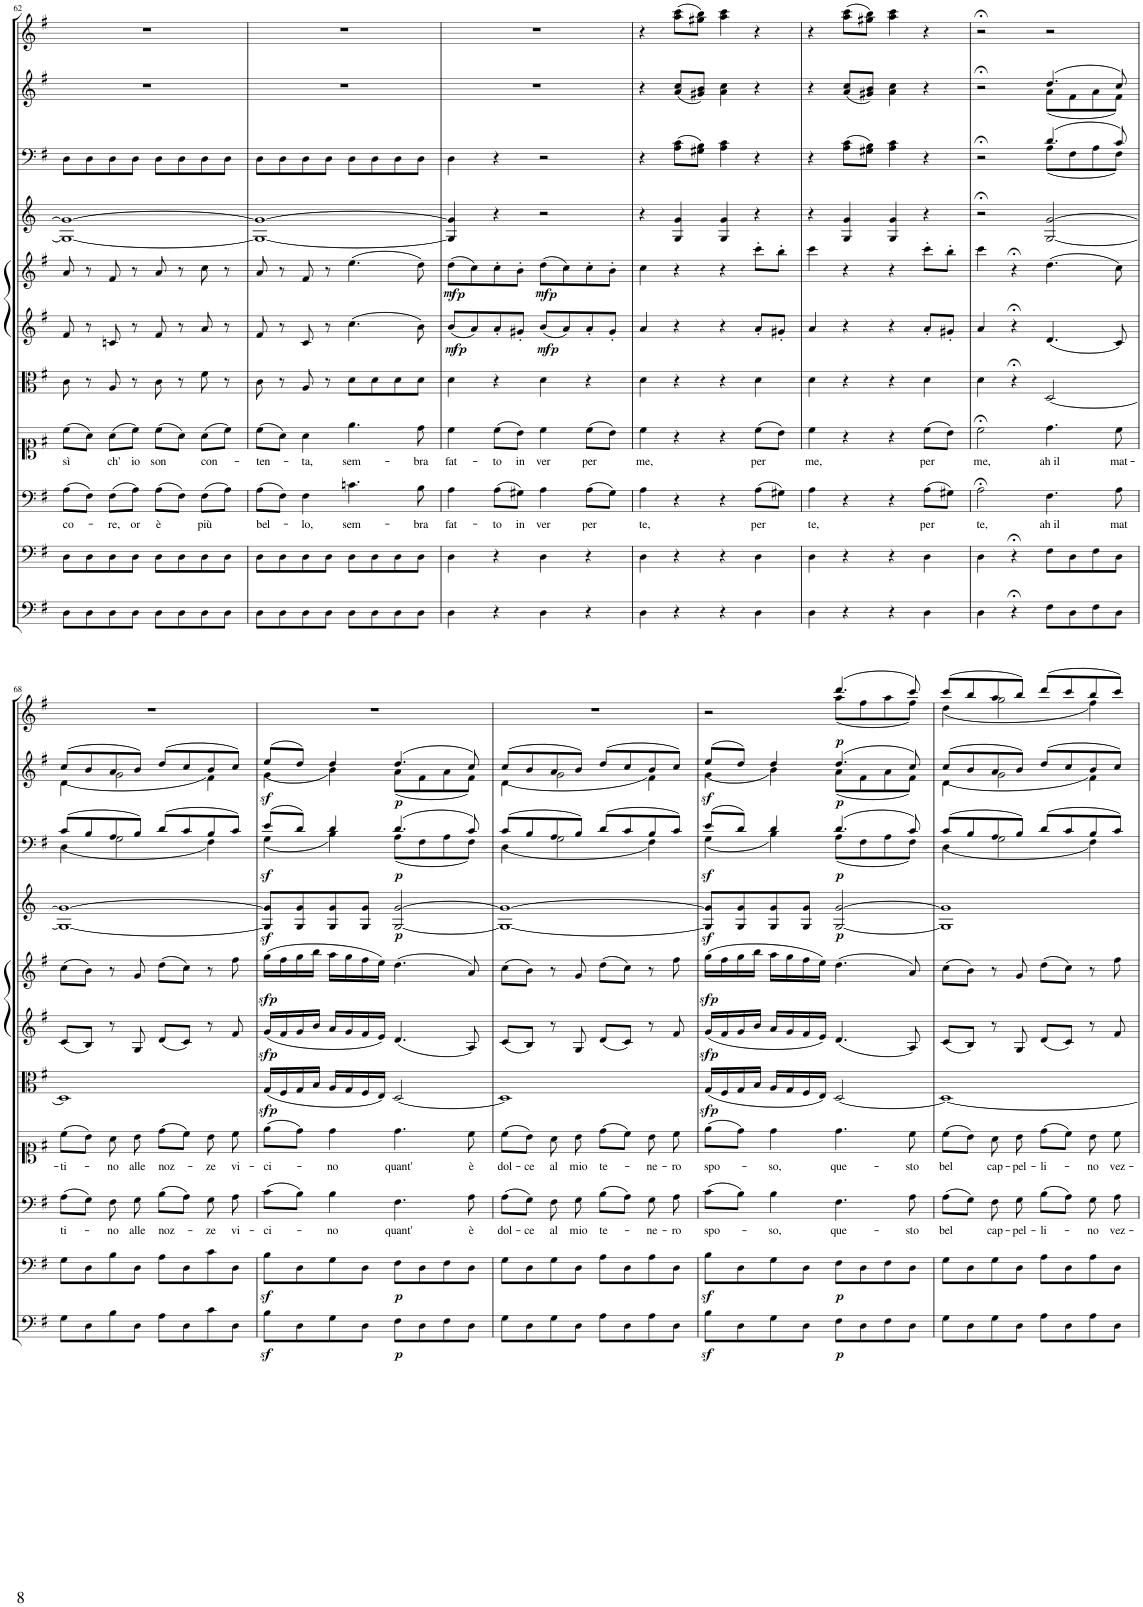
**kern	**dynam	**kern	**dynam	**kern	**text	**kern	**text	**kern	**dynam	**kern	**dynam	**kern	**dynam	**kern	**dynam	**kern	**dynam	**kern	**dynam	**kern	**dynam
*part11	*part11	*part10	*part10	*part9	*part9	*part8	*part8	*part7	*part7	*part6	*part6	*part5	*part5	*part4	*part4	*part3	*part3	*part2	*part2	*part1	*part1
*staff11	*staff11	*staff10	*staff10	*staff9	*staff9	*staff8	*staff8	*staff7	*staff7	*staff6	*staff6	*staff5	*staff5	*staff4	*staff4	*staff3	*staff3	*staff2	*staff2	*staff1	*staff1
*I"Basso.	*	*I"Violoncello.	*	*I"Figaro.	*	*I"Susanna.	*	*I"Viola.	*	*I"Violino II.	*	*I"Violino I.	*	*I"Corni in G.	*	*I"Fagotti.	*	*I"Oboi.	*	*I"Flauti.	*
*	*	*	*	*	*	*	*	*	*	*	*	*	*	*	*	*	*	*I'Ob	*	*I'Fl	*
!!LO:PB:g=z
*clefF4	*	*clefF4	*	*clefF4	*	*clefC1	*	*clefC3	*	*clefG2	*	*clefG2	*	*clefG2	*	*clefF4	*	*clefG2	*	*clefG2	*
*Trd7c12	*	*	*	*	*	*	*	*	*	*	*	*	*	*Trd3c5	*	*	*	*	*	*	*
*k[f#]	*	*k[f#]	*	*k[f#]	*	*k[f#]	*	*k[f#]	*	*k[f#]	*	*k[f#]	*	*k[]	*	*k[f#]	*	*k[f#]	*	*k[f#]	*
*M4/4	*	*M4/4	*	*M4/4	*	*M4/4	*	*M4/4	*	*M4/4	*	*M4/4	*	*M4/4	*	*M4/4	*	*M4/4	*	*M4/4	*
*met(c)	*	*met(c)	*	*met(c)	*	*met(c)	*	*met(c)	*	*met(c)	*	*met(c)	*	*met(c)	*	*met(c)	*	*met(c)	*	*met(c)	*
=62	=62	=62	=62	=62	=62	=62	=62	=62	=62	=62	=62	=62	=62	=62	=62	=62	=62	=62	=62	=62	=62
!	!	!	!	!	!LO:LY:b	!	!LO:LY:b	!	!	!	!	!	!	!	!	!	!	!	!	!	!
8D'\L	.	8D'\L	.	(8A\L	co-	(8cc\L	sì	8c\	.	8f#/	.	8a/	.	1G_ 1g_	.	8D'\L	.	1r	.	1r	.
8D'\	.	8D'\	.	8F#\J)	.	8a\J)	.	8r	.	8r	.	8r	.	.	.	8D'\	.	.	.	.	.
!	!	!	!	!	!LO:LY:b	!	!LO:LY:b	!	!	!	!	!	!	!	!	!	!	!	!	!	!
8D'\	.	8D'\	.	(8F#\L	-re,	(8a\L	ch'	8A/	.	8cn/	.	8f#/	.	.	.	8D'\	.	.	.	.	.
!	!	!	!	!	!LO:LY:b	!	!LO:LY:b	!	!	!	!	!	!	!	!	!	!	!	!	!	!
8D'\J	.	8D'\J	.	8A\J)	or	8cc\J)	io	8r	.	8r	.	8r	.	.	.	8D'\J	.	.	.	.	.
!	!	!	!	!	!LO:LY:b	!	!LO:LY:b	!	!	!	!	!	!	!	!	!	!	!	!	!	!
8D'\L	.	8D'\L	.	(8A\L	è	(8cc\L	son	8c\	.	8f#/	.	8a/	.	.	.	8D'\L	.	.	.	.	.
8D'\	.	8D'\	.	8F#\J)	.	8a\J)	.	8r	.	8r	.	8r	.	.	.	8D'\	.	.	.	.	.
!	!	!	!	!	!LO:LY:b	!	!LO:LY:b	!	!	!	!	!	!	!	!	!	!	!	!	!	!
8D'\	.	8D'\	.	(8F#\L	più	(8a\L	con-	8f#\	.	8a/	.	8cc\	.	.	.	8D'\	.	.	.	.	.
8D'\J	.	8D'\J	.	8A\J)	.	8cc\J)	.	8r	.	8r	.	8r	.	.	.	8D'\J	.	.	.	.	.
=63	=63	=63	=63	=63	=63	=63	=63	=63	=63	=63	=63	=63	=63	=63	=63	=63	=63	=63	=63	=63	=63
!	!	!	!	!	!LO:LY:b	!	!LO:LY:b	!	!	!	!	!	!	!	!	!	!	!	!	!	!
8D'\L	.	8D'\L	.	(8A\L	bel-	(8cc\L	-ten-	8c\	.	8f#/	.	8a/	.	1G_ 1g_	.	8D'\L	.	1r	.	1r	.
8D'\	.	8D'\	.	8F#\J)	.	8a\J)	.	8r	.	8r	.	8r	.	.	.	8D'\	.	.	.	.	.
!	!	!	!	!	!LO:LY:b	!	!LO:LY:b	!	!	!	!	!	!	!	!	!	!	!	!	!	!
8D'\	.	8D'\	.	4F#'~\	-lo,	4a'~\	-ta,	8A/	.	8c/	.	8f#/	.	.	.	8D'\	.	.	.	.	.
8D'\J	.	8D'\J	.	.	.	.	.	8r	.	8r	.	8r	.	.	.	8D'\J	.	.	.	.	.
!	!	!	!	!	!LO:LY:b	!	!LO:LY:b	!	!	!	!	!	!	!	!	!	!	!	!	!	!
8D'\L	.	8D'\L	.	4.cn\	sem-	4.ee\	sem-	8d'\L	.	(4.cc\	.	(4.ee\	.	.	.	8D'\L	.	.	.	.	.
8D'\	.	8D'\	.	.	.	.	.	8d'\	.	.	.	.	.	.	.	8D'\	.	.	.	.	.
8D'\	.	8D'\	.	.	.	.	.	8d'\	.	.	.	.	.	.	.	8D'\	.	.	.	.	.
!	!	!	!	!	!LO:LY:b	!	!LO:LY:b	!	!	!	!	!	!	!	!	!	!	!	!	!	!
8D'\J	.	8D'\J	.	8B\	-bra	8dd\	-bra	8d'\J	.	8b\)	.	8dd\)	.	.	.	8D'\J	.	.	.	.	.
=64	=64	=64	=64	=64	=64	=64	=64	=64	=64	=64	=64	=64	=64	=64	=64	=64	=64	=64	=64	=64	=64
!	!	!	!	!	!LO:LY:b	!	!LO:LY:b	!	!	!	!LO:DY:b	!	!	!	!	!	!	!	!	!	!
!	!	!	!	!	!	!	!	!	!	!	!LO:DY:n=1:b	!	!LO:DY:b	!	!	!	!	!	!	!	!
!	!	!	!	!	!	!	!	!	!	!	!	!	!LO:DY:n=1:b	!	!	!	!	!	!	!	!
4D'~\	.	4D'~\	.	4A\	fat-	4cc\	fat-	4d'~\	.	(8b/L	fp other-dynamics	(8dd\L	fp other-dynamics	4G/]'~ 4g/]'~	.	4D'~\	.	1r	.	1r	.
.	.	.	.	.	.	.	.	.	.	8a'/)	.	8cc'\)	.	.	.	.	.	.	.	.	.
!	!	!	!	!	!LO:LY:b	!	!LO:LY:b	!	!	!	!	!	!	!	!	!	!	!	!	!	!
4r	.	4r	.	(8A\L	-to	(8cc\L	-to	4r	.	8a'/	.	8cc'\	.	4r	.	4r	.	.	.	.	.
!	!	!	!	!	!LO:LY:b	!	!LO:LY:b	!	!	!	!	!	!	!	!	!	!	!	!	!	!
.	.	.	.	8G#X\J)	in	8b\J)	in	.	.	8g#X'/J	.	8b'\J	.	.	.	.	.	.	.	.	.
!	!	!	!	!	!LO:LY:b	!	!LO:LY:b	!	!	!	!LO:DY:n=2:b	!	!	!	!	!	!	!	!	!	!
!	!	!	!	!	!	!	!	!	!	!	!LO:DY:n=3:b	!	!LO:DY:n=2:b	!	!	!	!	!	!	!	!
!	!	!	!	!	!	!	!	!	!	!	!	!	!LO:DY:n=3:b	!	!	!	!	!	!	!	!
4D'~\	.	4D'~\	.	4A\	ver	4cc\	ver	4d'~\	.	(8b/L	fp other-dynamics	(8dd\L	fp other-dynamics	2r	.	2r	.	.	.	.	.
.	.	.	.	.	.	.	.	.	.	8a'/)	.	8cc'\)	.	.	.	.	.	.	.	.	.
!	!	!	!	!	!LO:LY:b	!	!LO:LY:b	!	!	!	!	!	!	!	!	!	!	!	!	!	!
4r	.	4r	.	(8A\L	per	(8cc\L	per	4r	.	8a'/	.	8cc'\	.	.	.	.	.	.	.	.	.
.	.	.	.	8G#\J)	.	8b\J)	.	.	.	8g#'/J	.	8b'\J	.	.	.	.	.	.	.	.	.
=65	=65	=65	=65	=65	=65	=65	=65	=65	=65	=65	=65	=65	=65	=65	=65	=65	=65	=65	=65	=65	=65
!	!	!	!	!	!LO:LY:b	!	!LO:LY:b	!	!	!	!	!	!	!	!	!	!	!	!	!	!
4D'~\	.	4D'~\	.	4A'~\	te,	4cc'~\	me,	4d'~\	.	4a'~/	.	4cc'~\	.	4r	.	4r	.	4r	.	4r	.
4r	.	4r	.	4r	.	4r	.	4r	.	4r	.	4r	.	4G/' 4g/'	.	(8A\ 8c\L	.	(8a/ 8cc/L	.	(8aa\ 8ccc\L	.
.	.	.	.	.	.	.	.	.	.	.	.	.	.	.	.	8G#X\ 8B\J)	.	8g#X/ 8b/J)	.	8gg#X\ 8bb\J)	.
4r	.	4r	.	4r	.	4r	.	4r	.	4r	.	4r	.	4G/'~ 4g/'~	.	4A\'~ 4c\'~	.	4a\'~ 4cc\'~	.	4aa\'~ 4ccc\'~	.
!	!	!	!	!	!LO:LY:b	!	!LO:LY:b	!	!	!	!	!	!	!	!	!	!	!	!	!	!
4D'~\	.	4D'~\	.	(8A\L	per	(8cc\L	per	4d'~\	.	8a'/L	.	8ccc'\L	.	4r	.	4r	.	4r	.	4r	.
.	.	.	.	8G#X\J)	.	8b\J)	.	.	.	8g#X'/J	.	8bb'\J	.	.	.	.	.	.	.	.	.
=66	=66	=66	=66	=66	=66	=66	=66	=66	=66	=66	=66	=66	=66	=66	=66	=66	=66	=66	=66	=66	=66
!	!	!	!	!	!LO:LY:b	!	!LO:LY:b	!	!	!	!	!	!	!	!	!	!	!	!	!	!
4D'~\	.	4D'~\	.	4A'~\	te,	4cc'~\	me,	4d'~\	.	4a'~/	.	4ccc'~\	.	4r	.	4r	.	4r	.	4r	.
4r	.	4r	.	4r	.	4r	.	4r	.	4r	.	4r	.	4G/' 4g/'	.	(8A\ 8c\L	.	(8a/ 8cc/L	.	(8aa\ 8ccc\L	.
.	.	.	.	.	.	.	.	.	.	.	.	.	.	.	.	8G#X\ 8B\J)	.	8g#X/ 8b/J)	.	8gg#X\ 8bb\J)	.
4r	.	4r	.	4r	.	4r	.	4r	.	4r	.	4r	.	4G/'~ 4g/'~	.	4A\'~ 4c\'~	.	4a\'~ 4cc\'~	.	4aa\;<'~ 4ccc\;<'~	.
!	!	!	!	!	!LO:LY:b	!	!LO:LY:b	!	!	!	!	!	!	!	!	!	!	!	!	!	!
4D'~\	.	4D'~\	.	(8A\L	per	(8cc;<\L	per	4d'~\	.	8a'/L	.	8ccc'\L	.	4r	.	4r	.	4r	.	4r	.
.	.	.	.	8G#X\J)	.	8b;<\J)	.	.	.	8g#X'/J	.	8bb'\J	.	.	.	.	.	.	.	.	.
=67	=67	=67	=67	=67	=67	=67	=67	=67	=67	=67	=67	=67	=67	=67	=67	=67	=67	=67	=67	=67	=67
!	!	!	!	!	!LO:LY:b	!	!LO:LY:b	!	!	!	!	!	!	!	!	!	!	!	!	!	!
*	*	*	*	*	*	*	*	*	*	*	*	*	*	*	*	*^	*	*^	*	*	*
4D'~\	.	4D'~\	.	2A;<\	te,	2cc;<\	me,	4d'~\	.	4a'~/	.	4ccc'~\	.	2r;<	.	2r;<	2ryy	.	2r;<	2ryy	.	2r;<	.
4r;<	.	4r;<	.	.	.	.	.	4r;<	.	4r;<	.	4r;<	.	.	.	.	.	.	.	.	.	.	.
!	!	!	!	!	!LO:LY:b	!	!LO:LY:b	!	!	!	!	!	!	!	!	!	!	!	!	!	!	!	!
8F#'\L	.	8F#'\L	.	4.F#\	ah il	4.dd\	ah il	[2D/	.	(4.d/	.	(4.dd\	.	[2G/ [2g/	.	(4.d/	(8A\L	.	(4.dd/	(8a\L	.	2r	.
8D'\	.	8D'\	.	.	.	.	.	.	.	.	.	.	.	.	.	.	8F#\	.	.	8f#\	.	.	.
8F#'\	.	8F#'\	.	.	.	.	.	.	.	.	.	.	.	.	.	.	8A\	.	.	8a\	.	.	.
!	!	!	!	!	!LO:LY:b	!	!LO:LY:b	!	!	!	!	!	!	!	!	!	!	!	!	!	!	!	!
8D'\J	.	8D'\J	.	8A\	mat	8cc\	mat-	.	.	8c/)	.	8cc\)	.	.	.	8c/)	8F#\J)	.	8cc/)	8f#\J)	.	.	.
!!LO:LB:g=z
=68	=68	=68	=68	=68	=68	=68	=68	=68	=68	=68	=68	=68	=68	=68	=68	=68	=68	=68	=68	=68	=68	=68	=68
!	!	!	!	!	!LO:LY:b	!	!LO:LY:b	!	!	!	!	!	!	!	!	!	!	!	!	!	!	!	!
8G'\L	.	8G'\L	.	(8A\L	-ti-	(8cc\L	-ti-	1D]	.	(8c/L	.	(8cc\L	.	1G_ 1g_	.	(8c/L	(4D\	.	(8cc/L	(4d\	.	1r	.
8D'\	.	8D'\	.	8G\J)	.	8b\J)	.	.	.	8B/J)	.	8b\J)	.	.	.	8B/	.	.	8b/	.	.	.	.
!	!	!	!	!	!LO:LY:b	!	!LO:LY:b	!	!	!	!	!	!	!	!	!	!	!	!	!	!	!	!
8B'\	.	8B'\	.	8F#\	-no	8a\	-no	.	.	8r	.	8r	.	.	.	8A/	2G\	.	8a/	2g\	.	.	.
!	!	!	!	!	!LO:LY:b	!	!LO:LY:b	!	!	!	!	!	!	!	!	!	!	!	!	!	!	!	!
8D'\J	.	8D'\J	.	8G\	alle	8b\	alle	.	.	8G'/	.	8g'/	.	.	.	8B/J)	.	.	8b/J)	.	.	.	.
!	!	!	!	!	!LO:LY:b	!	!LO:LY:b	!	!	!	!	!	!	!	!	!	!	!	!	!	!	!	!
8A'\L	.	8A'\L	.	(8B\L	noz-	(8dd\L	noz-	.	.	(8d/L	.	(8dd\L	.	.	.	(8d/L	.	.	(8dd/L	.	.	.	.
8D'\	.	8D'\	.	8A\J)	.	8cc\J)	.	.	.	8c/J)	.	8cc\J)	.	.	.	8c/	.	.	8cc/	.	.	.	.
!	!	!	!	!	!LO:LY:b	!	!LO:LY:b	!	!	!	!	!	!	!	!	!	!	!	!	!	!	!	!
8c'\	.	8c'\	.	8G\	-ze	8b\	-ze	.	.	8r	.	8r	.	.	.	8B/	4F#\)	.	8b/	4f#\)	.	.	.
!	!	!	!	!	!LO:LY:b	!	!LO:LY:b	!	!	!	!	!	!	!	!	!	!	!	!	!	!	!	!
8D'\J	.	8D'\J	.	8A\	vi-	8cc\	vi-	.	.	8f#'/	.	8ff#'\	.	.	.	8c/J)	.	.	8cc/J)	.	.	.	.
=69	=69	=69	=69	=69	=69	=69	=69	=69	=69	=69	=69	=69	=69	=69	=69	=69	=69	=69	=69	=69	=69	=69	=69
!	!	!	!	!	!LO:LY:b	!	!LO:LY:b	!	!LO:DY:b	!	!LO:DY:b	!	!LO:DY:b	!	!	!	!	!LO:DY:b	!	!	!LO:DY:b	!	!
8Bz<'\L	.	8Bz<'\L	.	(8c\L	-ci-	(8ee\L	-ci-	(16G/LL	sfp	(16g/LL	sfp	(16gg\LL	sfp	8G/]z< 8g/]z<L	.	(8e/L	(4G\	sf	(8ee/L	(4g\	sf	1r	.
.	.	.	.	.	.	.	.	16F#/	.	16f#/	.	16ff#\	.	.	.	.	.	.	.	.	.	.	.
8D'\	.	8D'\	.	8B\J)	.	8dd\J)	.	16G/	.	16g/	.	16gg\	.	8G/' 8g/'	.	8d/J)	.	.	8dd/J)	.	.	.	.
.	.	.	.	.	.	.	.	16B/JJ	.	16b/JJ	.	16bb\JJ	.	.	.	.	.	.	.	.	.	.	.
!	!	!	!	!	!LO:LY:b	!	!LO:LY:b	!	!	!	!	!	!	!	!	!	!	!	!	!	!	!	!
8G'\	.	8G'\	.	4B\	-no	4dd\	-no	16A/LL	.	16a/LL	.	16aa\LL	.	8G/' 8g/'	.	4d/	4B\)	.	4dd/	4b\)	.	.	.
.	.	.	.	.	.	.	.	16G/	.	16g/	.	16gg\	.	.	.	.	.	.	.	.	.	.	.
8D'\J	.	8D'\J	.	.	.	.	.	16F#/	.	16f#/	.	16ff#\	.	8G/' 8g/'J	.	.	.	.	.	.	.	.	.
.	.	.	.	.	.	.	.	16E/JJ)	.	16e/JJ)	.	16ee\JJ)	.	.	.	.	.	.	.	.	.	.	.
!	!LO:DY:b	!	!LO:DY:b	!	!LO:LY:b	!	!LO:LY:b	!	!	!	!	!	!	!	!LO:DY:b	!	!	!LO:DY:b	!	!	!LO:DY:b	!	!
8F#'\L	p	8F#'\L	p	4.F#\	quant'	4.dd\	quant'	[2D/	.	(4.d/	.	(4.dd\	.	[2G/ [2g/	p	(4.d/	(8A\L	p	(4.dd/	(8a\L	p	.	.
8D'\	.	8D'\	.	.	.	.	.	.	.	.	.	.	.	.	.	.	8F#\	.	.	8f#\	.	.	.
8F#'\	.	8F#'\	.	.	.	.	.	.	.	.	.	.	.	.	.	.	8A\	.	.	8a\	.	.	.
!	!	!	!	!	!LO:LY:b	!	!LO:LY:b	!	!	!	!	!	!	!	!	!	!	!	!	!	!	!	!
8D'\J	.	8D'\J	.	8A\	è	8cc\	è	.	.	8A/)	.	8a/)	.	.	.	8c/)	8F#\J)	.	8cc/)	8f#\J)	.	.	.
=70	=70	=70	=70	=70	=70	=70	=70	=70	=70	=70	=70	=70	=70	=70	=70	=70	=70	=70	=70	=70	=70	=70	=70
!	!	!	!	!	!LO:LY:b	!	!LO:LY:b	!	!	!	!	!	!	!	!	!	!	!	!	!	!	!	!
8G'\L	.	8G'\L	.	(8A\L	dol-	(8cc\L	dol-	1D]	.	(8c/L	.	(8cc\L	.	1G_ 1g_	.	(8c/L	(4D\	.	(8cc/L	(4d\	.	1r	.
!	!	!	!	!	!LO:LY:b	!	!LO:LY:b	!	!	!	!	!	!	!	!	!	!	!	!	!	!	!	!
8D'\	.	8D'\	.	8G\J)	-ce	8b\J)	-ce	.	.	8B/J)	.	8b\J)	.	.	.	8B/	.	.	8b/	.	.	.	.
!	!	!	!	!	!LO:LY:b	!	!LO:LY:b	!	!	!	!	!	!	!	!	!	!	!	!	!	!	!	!
8G'\	.	8G'\	.	8F#\	al	8a\	al	.	.	8r	.	8r	.	.	.	8A/	2G\	.	8a/	2g\	.	.	.
!	!	!	!	!	!LO:LY:b	!	!LO:LY:b	!	!	!	!	!	!	!	!	!	!	!	!	!	!	!	!
8D'\J	.	8D'\J	.	8G\	mio	8b\	mio	.	.	8G'/	.	8g'/	.	.	.	8B/J)	.	.	8b/J)	.	.	.	.
!	!	!	!	!	!LO:LY:b	!	!LO:LY:b	!	!	!	!	!	!	!	!	!	!	!	!	!	!	!	!
8A'\L	.	8A'\L	.	(8B\L	te-	(8dd\L	te-	.	.	(8d/L	.	(8dd\L	.	.	.	(8d/L	.	.	(8dd/L	.	.	.	.
8D'\	.	8D'\	.	8A\J)	.	8cc\J)	.	.	.	8c/J)	.	8cc\J)	.	.	.	8c/	.	.	8cc/	.	.	.	.
!	!	!	!	!	!LO:LY:b	!	!LO:LY:b	!	!	!	!	!	!	!	!	!	!	!	!	!	!	!	!
8A'\	.	8A'\	.	8G\	-ne-	8b\	-ne-	.	.	8r	.	8r	.	.	.	8B/	4F#\)	.	8b/	4f#\)	.	.	.
!	!	!	!	!	!LO:LY:b	!	!LO:LY:b	!	!	!	!	!	!	!	!	!	!	!	!	!	!	!	!
8D'\J	.	8D'\J	.	8A\	-ro	8cc\	-ro	.	.	8f#'/	.	8ff#'\	.	.	.	8c/J)	.	.	8cc/J)	.	.	.	.
=71	=71	=71	=71	=71	=71	=71	=71	=71	=71	=71	=71	=71	=71	=71	=71	=71	=71	=71	=71	=71	=71	=71	=71
!	!	!	!	!	!LO:LY:b	!	!LO:LY:b	!	!LO:DY:b	!	!LO:DY:b	!	!LO:DY:b	!	!	!	!	!LO:DY:b	!	!	!LO:DY:b	!	!
*	*	*	*	*	*	*	*	*	*	*	*	*	*	*	*	*	*	*	*	*	*	*^	*
8Bz<'\L	.	8Bz<'\L	.	(8c\L	spo-	(8ee\L	spo-	(16G/LL	sfp	(16g/LL	sfp	(16gg\LL	sfp	8G/]z< 8g/]z<L	.	(8e/L	(4G\	sf	(8ee/L	(4g\	sf	2r	2ryy	.
.	.	.	.	.	.	.	.	16F#/	.	16f#/	.	16ff#\	.	.	.	.	.	.	.	.	.	.	.	.
8D'\	.	8D'\	.	8B\J)	.	8dd\J)	.	16G/	.	16g/	.	16gg\	.	8G/' 8g/'	.	8d/J)	.	.	8dd/J)	.	.	.	.	.
.	.	.	.	.	.	.	.	16B/JJ	.	16b/JJ	.	16bb\JJ	.	.	.	.	.	.	.	.	.	.	.	.
!	!	!	!	!	!LO:LY:b	!	!LO:LY:b	!	!	!	!	!	!	!	!	!	!	!	!	!	!	!	!	!
8G'\	.	8G'\	.	4B\	-so,	4dd\	-so,	16A/LL	.	16a/LL	.	16aa\LL	.	8G/' 8g/'	.	4d/	4B\)	.	4dd/	4b\)	.	.	.	.
.	.	.	.	.	.	.	.	16G/	.	16g/	.	16gg\	.	.	.	.	.	.	.	.	.	.	.	.
8D'\J	.	8D'\J	.	.	.	.	.	16F#/	.	16f#/	.	16ff#\	.	8G/' 8g/'J	.	.	.	.	.	.	.	.	.	.
.	.	.	.	.	.	.	.	16E/JJ)	.	16e/JJ)	.	16ee\JJ)	.	.	.	.	.	.	.	.	.	.	.	.
!	!LO:DY:b	!	!LO:DY:b	!	!LO:LY:b	!	!LO:LY:b	!	!	!	!	!	!	!	!LO:DY:b	!	!	!LO:DY:b	!	!	!LO:DY:b	!	!	!LO:DY:b
8F#'\L	p	8F#'\L	p	4.F#\	que-	4.dd\	que-	[2D/	.	(4.d/	.	(4.dd\	.	[2G/ [2g/	p	(4.d/	(8A\L	p	(4.dd/	(8a\L	p	(4.ddd/	(8aa\L	p
8D'\	.	8D'\	.	.	.	.	.	.	.	.	.	.	.	.	.	.	8F#\	.	.	8f#\	.	.	8ff#\	.
8F#'\	.	8F#'\	.	.	.	.	.	.	.	.	.	.	.	.	.	.	8A\	.	.	8a\	.	.	8aa\	.
!	!	!	!	!	!LO:LY:b	!	!LO:LY:b	!	!	!	!	!	!	!	!	!	!	!	!	!	!	!	!	!
8D'\J	.	8D'\J	.	8A\	-sto	8cc\	-sto	.	.	8A/)	.	8a/)	.	.	.	8c/)	8F#\J)	.	8cc/)	8f#\J)	.	8ccc/)	8ff#\J)	.
=72	=72	=72	=72	=72	=72	=72	=72	=72	=72	=72	=72	=72	=72	=72	=72	=72	=72	=72	=72	=72	=72	=72	=72	=72
!	!	!	!	!	!LO:LY:b	!	!LO:LY:b	!	!	!	!	!	!	!	!	!	!	!	!	!	!	!	!	!
8G'\L	.	8G'\L	.	(8A\L	bel	(8cc\L	bel	1D_	.	(8c/L	.	(8cc\L	.	1G] 1g]	.	(8c/L	(4D\	.	(8cc/L	(4d\	.	(8ccc/L	(4dd\	.
8D'\	.	8D'\	.	8G\J)	.	8b\J)	.	.	.	8B/J)	.	8b\J)	.	.	.	8B/	.	.	8b/	.	.	8bb/	.	.
!	!	!	!	!	!LO:LY:b	!	!LO:LY:b	!	!	!	!	!	!	!	!	!	!	!	!	!	!	!	!	!
8G'\	.	8G'\	.	8F#\	cap-	8a\	cap-	.	.	8r	.	8r	.	.	.	8A/	2G\	.	8a/	2g\	.	8aa/	2gg\	.
!	!	!	!	!	!LO:LY:b	!	!LO:LY:b	!	!	!	!	!	!	!	!	!	!	!	!	!	!	!	!	!
8D'\J	.	8D'\J	.	8G\	-pel-	8b\	-pel-	.	.	8G'/	.	8g'/	.	.	.	8B/J)	.	.	8b/J)	.	.	8bb/J)	.	.
!	!	!	!	!	!LO:LY:b	!	!LO:LY:b	!	!	!	!	!	!	!	!	!	!	!	!	!	!	!	!	!
8A'\L	.	8A'\L	.	(8B\L	-li-	(8dd\L	-li-	.	.	(8d/L	.	(8dd\L	.	.	.	(8d/L	.	.	(8dd/L	.	.	(8ddd/L	.	.
8D'\	.	8D'\	.	8A\J)	.	8cc\J)	.	.	.	8c/J)	.	8cc\J)	.	.	.	8c/	.	.	8cc/	.	.	8ccc/	.	.
!	!	!	!	!	!LO:LY:b	!	!LO:LY:b	!	!	!	!	!	!	!	!	!	!	!	!	!	!	!	!	!
8A'\	.	8A'\	.	8G\	-no	8b\	-no	.	.	8r	.	8r	.	.	.	8B/	4F#\)	.	8b/	4f#\)	.	8bb/	4ff#\)	.
!	!	!	!	!	!LO:LY:b	!	!LO:LY:b	!	!	!	!	!	!	!	!	!	!	!	!	!	!	!	!	!
8D'\J	.	8D'\J	.	8A\	vez-	8cc\	vez-	.	.	8f#'/	.	8ff#'\	.	.	.	8c/J)	.	.	8cc/J)	.	.	8ccc/J)	.	.
*	*	*	*	*	*	*	*	*	*	*	*	*	*	*	*	*v	*v	*	*	*	*	*v	*v	*
*	*	*	*	*	*	*	*	*	*	*	*	*	*	*	*	*	*	*v	*v	*	*	*
=	=	=	=	=	=	=	=	=	=	=	=	=	=	=	=	=	=	=	=	=	=
*-	*-	*-	*-	*-	*-	*-	*-	*-	*-	*-	*-	*-	*-	*-	*-	*-	*-	*-	*-	*-	*-
